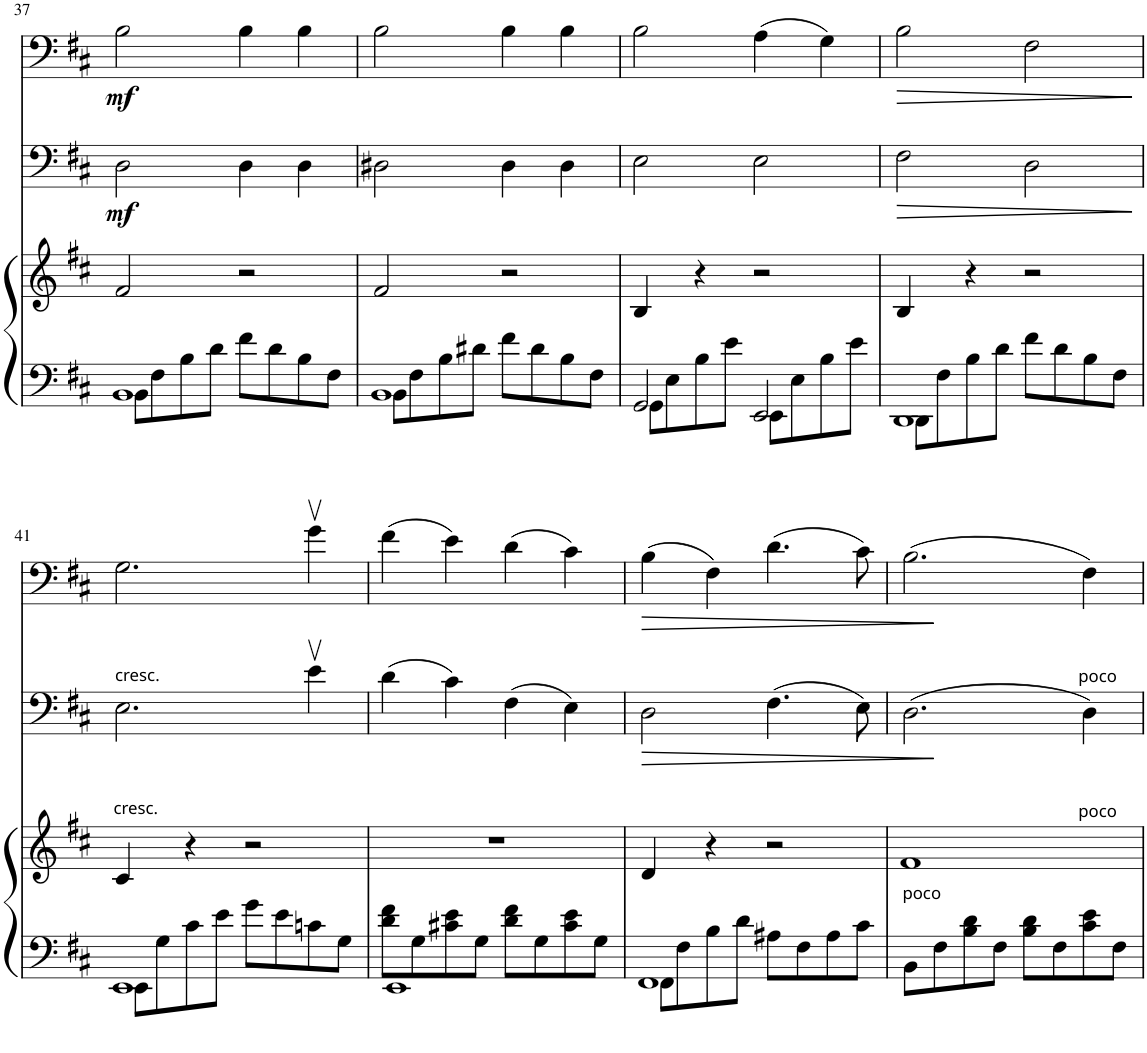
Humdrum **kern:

**kern	**kern	**kern	**dynam	**kern	**dynam
*part3	*part3	*part2	*part2	*part1	*part1
*staff4	*staff3	*staff2	*staff2	*staff1	*staff1
*I"Piano	*	*I"Cello 2	*	*I"Cello 1	*
*I'Pno	*	*	*	*	*
!!LO:PB:g=z
*clefF4	*clefG2	*clefF4	*	*clefF4	*
*k[f#c#]	*k[f#c#]	*k[f#c#]	*	*k[f#c#]	*
*M4/4	*M4/4	*M4/4	*	*M4/4	*
=37	=37	=37	=37	=37	=37
*^	*	*	*	*	*
!	!	!	!	!LO:DY:b	!	!LO:DY:b
1BB	8BB\L	2f#/	2D\	mf	2B\	mf
.	8F#\	.	.	.	.	.
.	8B\	.	.	.	.	.
.	8d\J	.	.	.	.	.
.	8f#\L	2r	4D\	.	4B\	.
.	8d\	.	.	.	.	.
.	8B\	.	4D\	.	4B\	.
.	8F#\J	.	.	.	.	.
=38	=38	=38	=38	=38	=38	=38
1BB	8BB\L	2f#/	2D#X\	.	2B\	.
.	8F#\	.	.	.	.	.
.	8B\	.	.	.	.	.
.	8d#X\J	.	.	.	.	.
.	8f#\L	2r	4D#\	.	4B\	.
.	8d#\	.	.	.	.	.
.	8B\	.	4D#\	.	4B\	.
.	8F#\J	.	.	.	.	.
=39	=39	=39	=39	=39	=39	=39
2GG/	8GG\L	4B/	2E\	.	2B\	.
.	8E\	.	.	.	.	.
.	8B\	4r	.	.	.	.
.	8e\J	.	.	.	.	.
2EE/	8EE\L	2r	2E\	.	(4A\	.
.	8E\	.	.	.	.	.
.	8B\	.	.	.	4G\)	.
.	8e\J	.	.	.	.	.
=40	=40	=40	=40	=40	=40	=40
!	!	!	!	!LO:HP:b	!	!LO:HP:b
1DD	8DD\L	4B/	2F#\	>	2B\	>
.	8F#\	.	.	.	.	.
.	8B\	4r	.	.	.	.
.	8d\J	.	.	.	.	.
.	8f#\L	2r	2D\	.	2F#\	.
.	8d\	.	.	.	.	.
.	8B\	.	.	.	.	.
.	8F#\J	.	.	.	.	.
*v	*v	*	*	*	*	*
.	.	.	]	.	]
!!LO:LB:g=z
=41	=41	=41	=41	=41	=41
*^	*	*	*	*	*
1EE	8EE\L	4c#/	2.E\	.	2.G\	.
.	8G\	.	.	.	.	.
.	8c#\	4r	.	.	.	.
.	8e\J	.	.	.	.	.
.	8g\L	2r	.	.	.	.
.	8e\	.	.	.	.	.
.	8cn\	.	4ev\	.	4gv\	.
.	8G\J	.	.	.	.	.
=42	=42	=42	=42	=42	=42	=42
1EE	8d\ 8f#\L	1r	(4d\	.	(4f#\	.
.	8G\	.	.	.	.	.
.	8c#X\ 8e\	.	4c#\)	.	4e\)	.
.	8G\J	.	.	.	.	.
.	8d\ 8f#\L	.	(4F#\	.	(4d\	.
.	8G\	.	.	.	.	.
.	8c#\ 8e\	.	4E\)	.	4c#\)	.
.	8G\J	.	.	.	.	.
=43	=43	=43	=43	=43	=43	=43
!	!	!	!	!LO:HP:b	!	!LO:HP:b
1FF#	8FF#\L	4d/	2D\	>	(4B\	>
.	8F#\	.	.	.	.	.
.	8B\	4r	.	.	4F#\)	.
.	8d\J	.	.	.	.	.
.	8A#X\L	2r	(4.F#\	.	(4.d\	.
.	8F#\	.	.	.	.	.
.	8A#\	.	.	.	.	.
.	8c#\J	.	8E\)	.	8c#\)	.
*v	*v	*	*	*	*	*
.	.	.	]	.	]
=44	=44	=44	=44	=44	=44
8BB\L	1f#	(2.D\	.	(2.B\	.
8F#\	.	.	.	.	.
8B\ 8d\	.	.	.	.	.
8F#\J	.	.	.	.	.
8B\ 8d\L	.	.	.	.	.
8F#\	.	.	.	.	.
8c#\ 8e\	.	4D\)	.	4F#\)	.
8F#\J	.	.	.	.	.
=	=	=	=	=	=
*-	*-	*-	*-	*-	*-
